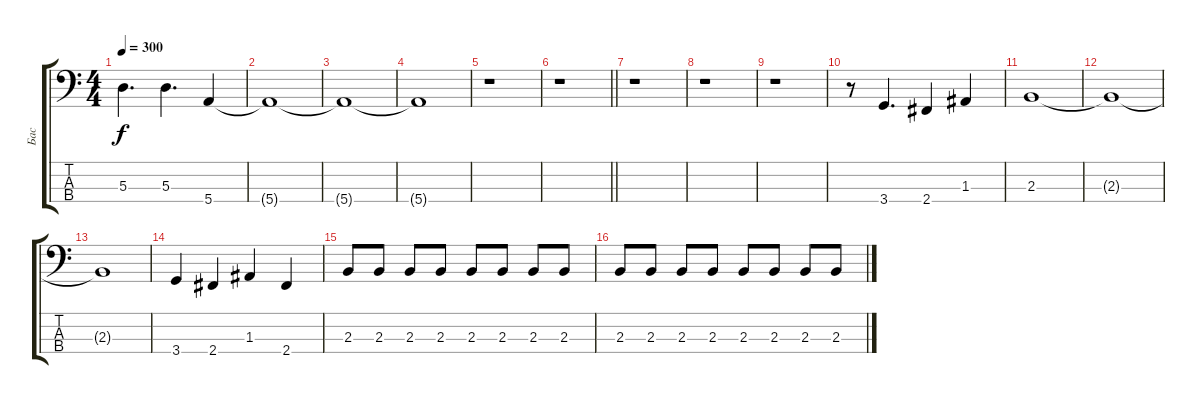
\track ("Бас" "Бас") {instrument electricbasspick}
\staff {score tabs}
\tuning (G2 D2 A1 E1) {hide}
\ts (4 4)
\tempo 300
\clef f4
\ks c
5.3.4{d dy f} 5.3.4{d} 5.4.4 |
5.4{t}.1 |
5.4{t}.1 |
5.4{t}.1 |
r.1 |
\barLineRight lightlight
r.1 |
r.1 |
r.1 |
r.1 |
r.8 3.4.4{d} 2.4.4 1.3.4 |
2.3.1 |
2.3{t}.1 |
2.3{t}.1 |
3.4.4 2.4.4 1.3.4 2.4.4 |
2.3.8 2.3.8 2.3.8 2.3.8 2.3.8 2.3.8 2.3.8 2.3.8 |
2.3.8 2.3.8 2.3.8 2.3.8 2.3.8 2.3.8 2.3.8 2.3.8
